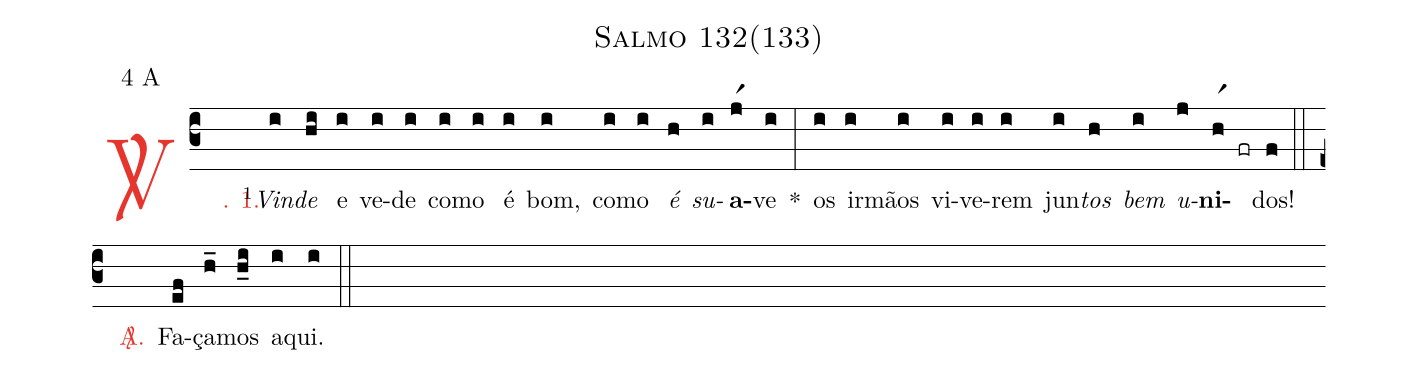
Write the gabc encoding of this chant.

name: Salmo 132(133);
mode: 4;
mode-differentia: A;
%%
(c3)

<c><sp>V/</sp>. 1.</c>() <v>\VSup{1}</v><i>Vin</i>(i)<i>de</i>(hi) e(i) ve(i)de(i) co(i)mo(i) é(i) bom,(i) co(i)mo(i) <i>é</i>(h) <i>su</i>(i)<b>a</b>(jr1)ve(i) *(:)
os(i) ir(i)mãos(i) vi(i)ve(i)rem(i) jun(i)<i>tos</i>(h) <i>bem</i>(i) <i>u</i>(j)<b>ni</b>(hr1 fr)dos!(f)

(::)

<nlba><c><sp>A/</sp>.</c>() Fa</nlba>(ef)ça(h_)mos(h_i) a(i)qui.(i)

(::)
